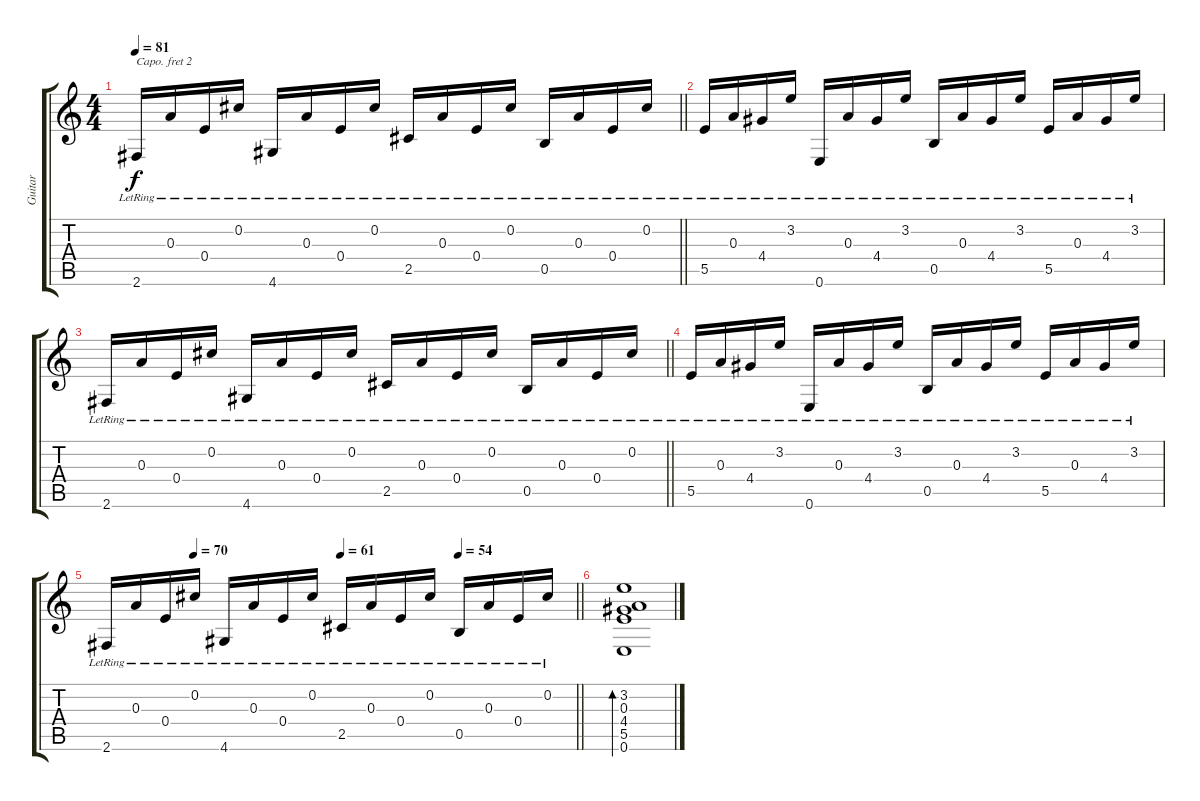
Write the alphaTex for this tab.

\track ("Guitar" "Guitar") {instrument acousticguitarnylon}
\staff {score tabs}
\capo 2
\tuning (E4 B3 G3 D3 A2 D2) {hide}
\ts (4 4)
\tempo 81
\clef g2
\barLineRight lightlight
\ks c
2.6{lr}.16{dy f} 0.3{lr}.16 0.4{lr}.16 0.2{lr}.16 4.6{lr}.16 0.3{lr}.16 0.4{lr}.16 0.2{lr}.16 2.5{lr}.16 0.3{lr}.16 0.4{lr}.16 0.2{lr}.16 0.5{lr}.16 0.3{lr}.16 0.4{lr}.16 0.2{lr}.16 |
5.5{lr}.16 0.3{lr}.16 4.4{lr}.16 3.2{lr}.16 0.6{lr}.16 0.3{lr}.16 4.4{lr}.16 3.2{lr}.16 0.5{lr}.16 0.3{lr}.16 4.4{lr}.16 3.2{lr}.16 5.5{lr}.16 0.3{lr}.16 4.4{lr}.16 3.2{lr}.16 |
\barLineRight lightlight
2.6{lr}.16 0.3{lr}.16 0.4{lr}.16 0.2{lr}.16 4.6{lr}.16 0.3{lr}.16 0.4{lr}.16 0.2{lr}.16 2.5{lr}.16 0.3{lr}.16 0.4{lr}.16 0.2{lr}.16 0.5{lr}.16 0.3{lr}.16 0.4{lr}.16 0.2{lr}.16 |
5.5{lr}.16 0.3{lr}.16 4.4{lr}.16 3.2{lr}.16 0.6{lr}.16 0.3{lr}.16 4.4{lr}.16 3.2{lr}.16 0.5{lr}.16 0.3{lr}.16 4.4{lr}.16 3.2{lr}.16 5.5{lr}.16 0.3{lr}.16 4.4{lr}.16 3.2{lr}.16 |
\tempo (70 0.1875)
\tempo (61 0.5)
\tempo (54 0.75)
\barLineRight lightlight
2.6{lr}.16 0.3{lr}.16 0.4{lr}.16 0.2{lr}.16{instrument acousticguitarnylon} 4.6{lr}.16 0.3{lr}.16 0.4{lr}.16 0.2{lr}.16 2.5{lr}.16 0.3{lr}.16 0.4{lr}.16 0.2{lr}.16 0.5{lr}.16 0.3{lr}.16 0.4{lr}.16 0.2{lr}.16 |
(3.2 0.3 4.4 5.5 0.6).1{bd 240}
